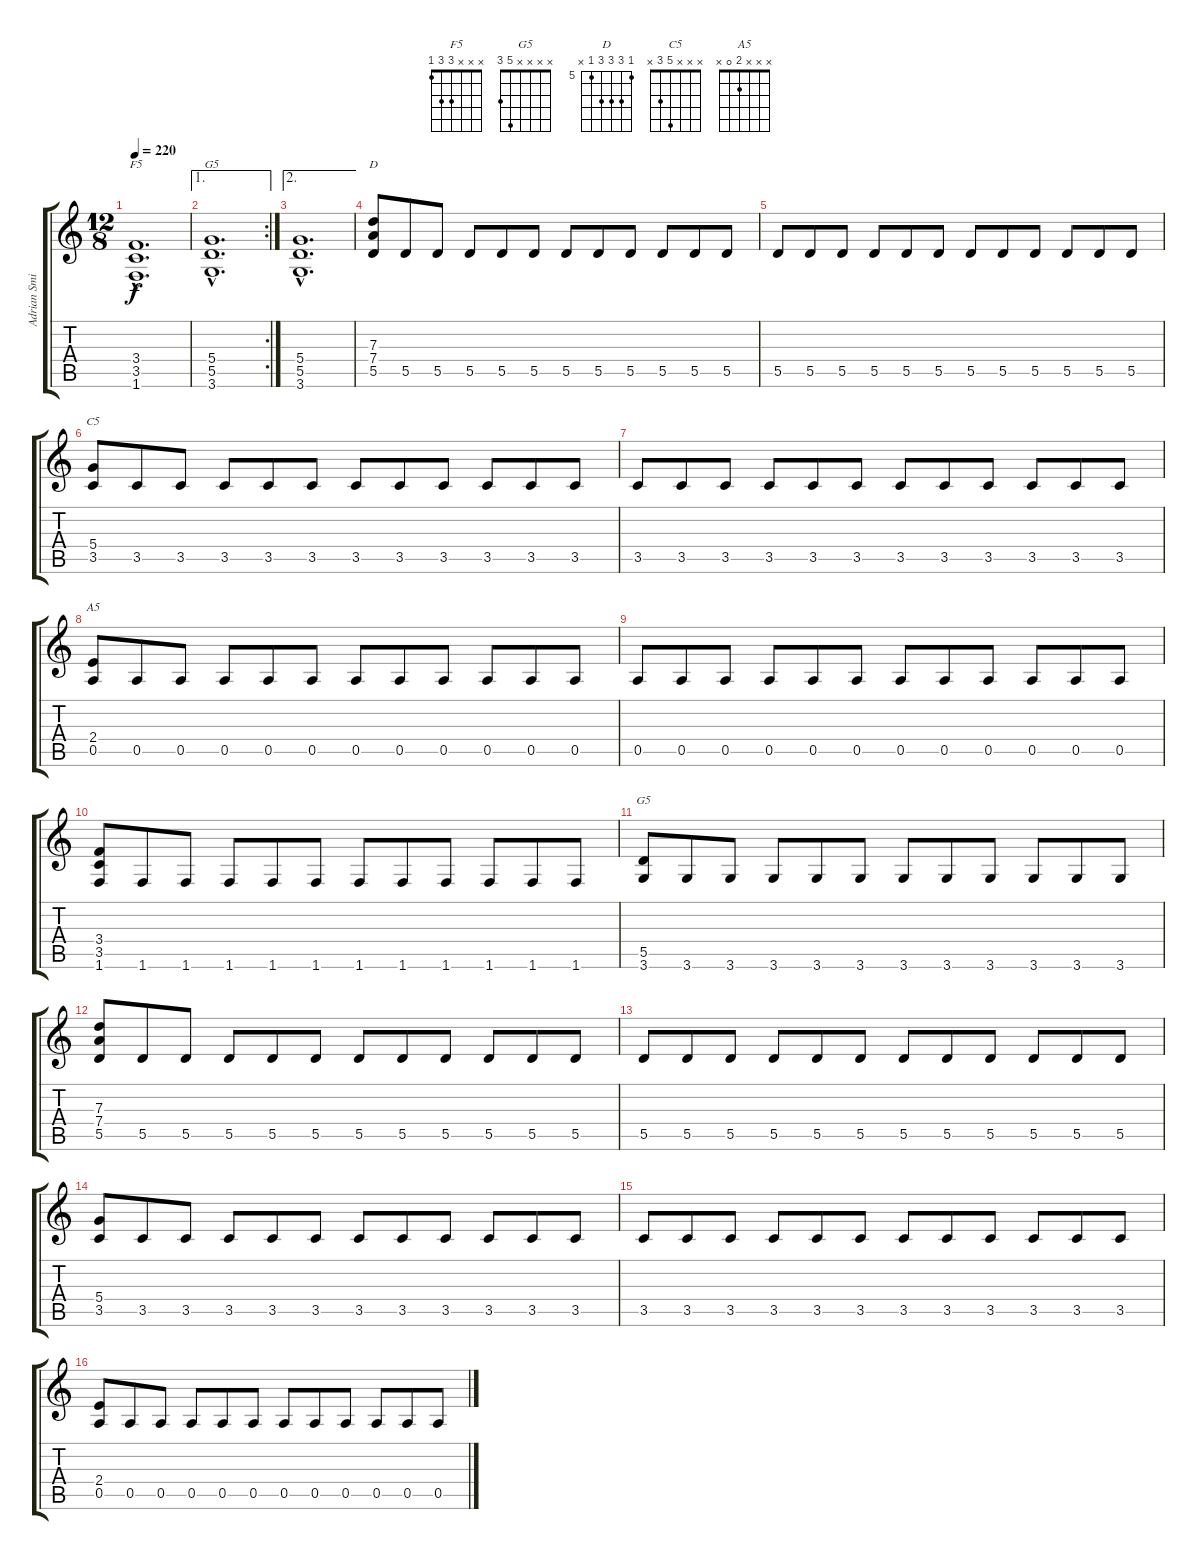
\track ("Adrian Smith" "Adrian Smi") {instrument distortionguitar}
\staff {score tabs}
\tuning (E4 B3 G3 D3 A2 E2) {hide}
\chord ("F5" x x x 3 3 1)
\chord ("G5" x x x 5 5 3)
\chord ("D" 5 7 7 7 5 x) {firstfret 5}
\chord ("C5" x x x 5 3 x)
\chord ("A5" x x x 2 0 x)
\chord ("G5" x x x x 5 3)
\ts (12 8)
\tempo 220
\clef g2
\ks c
(3.4{hac} 3.5{hac} 1.6{hac}).1{d ch "F5" dy f} |
\ae 1
\rc 2
(5.4{hac} 5.5{hac} 3.6{hac}).1{d ch "G5"} |
\ae 2
(5.4{hac} 5.5{hac} 3.6{hac}).1{d} |
(7.3 7.4 5.5).8{ch "D"} 5.5.8 5.5.8 5.5.8 5.5.8 5.5.8 5.5.8 5.5.8 5.5.8 5.5.8 5.5.8 5.5.8 |
5.5.8 5.5.8 5.5.8 5.5.8 5.5.8 5.5.8 5.5.8 5.5.8 5.5.8 5.5.8 5.5.8 5.5.8 |
(5.4 3.5).8{ch "C5"} 3.5.8 3.5.8 3.5.8 3.5.8 3.5.8 3.5.8 3.5.8 3.5.8 3.5.8 3.5.8 3.5.8 |
3.5.8 3.5.8 3.5.8 3.5.8 3.5.8 3.5.8 3.5.8 3.5.8 3.5.8 3.5.8 3.5.8 3.5.8 |
(2.4 0.5).8{ch "A5"} 0.5.8 0.5.8 0.5.8 0.5.8 0.5.8 0.5.8 0.5.8 0.5.8 0.5.8 0.5.8 0.5.8 |
0.5.8 0.5.8 0.5.8 0.5.8 0.5.8 0.5.8 0.5.8 0.5.8 0.5.8 0.5.8 0.5.8 0.5.8 |
(3.4 3.5 1.6).8 1.6.8 1.6.8 1.6.8 1.6.8 1.6.8 1.6.8 1.6.8 1.6.8 1.6.8 1.6.8 1.6.8 |
(5.5 3.6).8{ch "G5"} 3.6.8 3.6.8 3.6.8 3.6.8 3.6.8 3.6.8 3.6.8 3.6.8 3.6.8 3.6.8 3.6.8 |
(7.3 7.4 5.5).8 5.5.8 5.5.8 5.5.8 5.5.8 5.5.8 5.5.8 5.5.8 5.5.8 5.5.8 5.5.8 5.5.8 |
5.5.8 5.5.8 5.5.8 5.5.8 5.5.8 5.5.8 5.5.8 5.5.8 5.5.8 5.5.8 5.5.8 5.5.8 |
(5.4 3.5).8 3.5.8 3.5.8 3.5.8 3.5.8 3.5.8 3.5.8 3.5.8 3.5.8 3.5.8 3.5.8 3.5.8 |
3.5.8 3.5.8 3.5.8 3.5.8 3.5.8 3.5.8 3.5.8 3.5.8 3.5.8 3.5.8 3.5.8 3.5.8 |
(2.4 0.5).8 0.5.8 0.5.8 0.5.8 0.5.8 0.5.8 0.5.8 0.5.8 0.5.8 0.5.8 0.5.8 0.5.8
